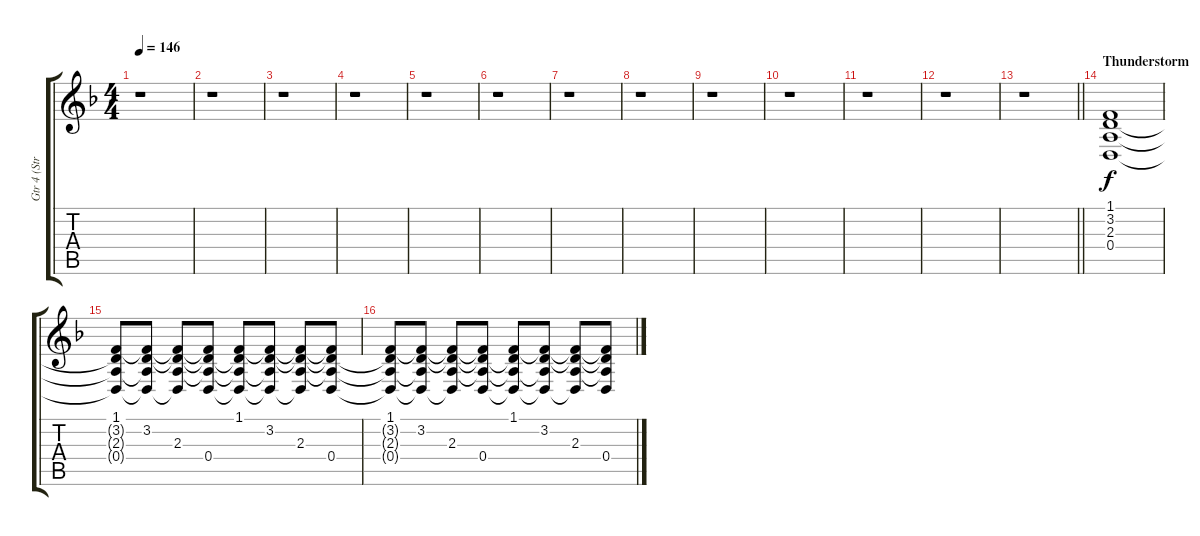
\track ("Gtr 4 (Strings)" "Gtr 4 (Str") {instrument stringensemble1}
\staff {score tabs}
\tuning (E4 B3 G3 D3 A2 D2) {hide}
\ts (4 4)
\tempo 146
\clef g2
\ks f
r.1{dy fff} |
r.1 |
r.1 |
r.1 |
r.1 |
r.1 |
r.1 |
r.1 |
r.1 |
r.1 |
r.1 |
r.1 |
\barLineRight lightlight
r.1 |
\section ("" "Thunderstorm")
(1.1 3.2 2.3 0.4).1{dy f instrument seashore} |
(1.1 3.2{t} 2.3{t} 0.4{t}).8 (1.1{t} 3.2 2.3{t} 0.4{t}).8 (1.1{t} 3.2{t} 2.3 0.4{t}).8 (1.1{t} 3.2{t} 2.3{t} 0.4).8 (1.1 3.2{t} 2.3{t} 0.4{t}).8 (1.1{t} 3.2 2.3{t} 0.4{t}).8 (1.1{t} 3.2{t} 2.3 0.4{t}).8 (1.1{t} 3.2{t} 2.3{t} 0.4).8 |
(1.1 3.2{t} 2.3{t} 0.4{t}).8 (1.1{t} 3.2 2.3{t} 0.4{t}).8 (1.1{t} 3.2{t} 2.3 0.4{t}).8 (1.1{t} 3.2{t} 2.3{t} 0.4).8 (1.1 3.2{t} 2.3{t} 0.4{t}).8 (1.1{t} 3.2 2.3{t} 0.4{t}).8 (1.1{t} 3.2{t} 2.3 0.4{t}).8 (1.1{t} 3.2{t} 2.3{t} 0.4).8
